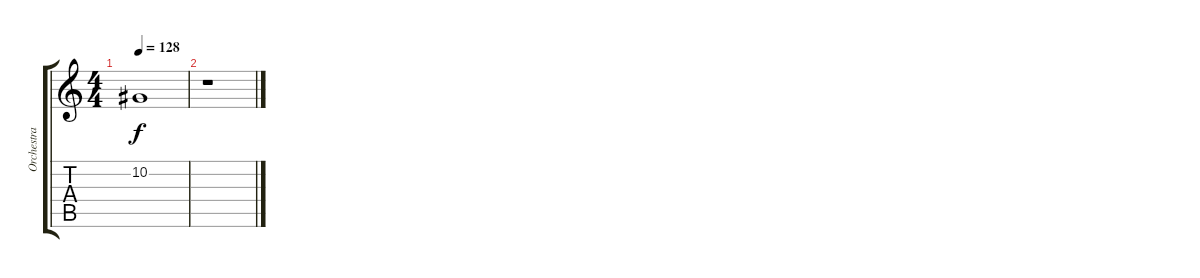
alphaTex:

\track ("Orchestra" "Orchestra") {instrument stringensemble1}
\staff {score tabs}
\tuning (Eb4 Bb3 Gb3 Db3 Ab2 Eb2) {hide}
\ts (4 4)
\tempo 128
\clef g2
\ks c
10.2.1{dy f} |
r.1
